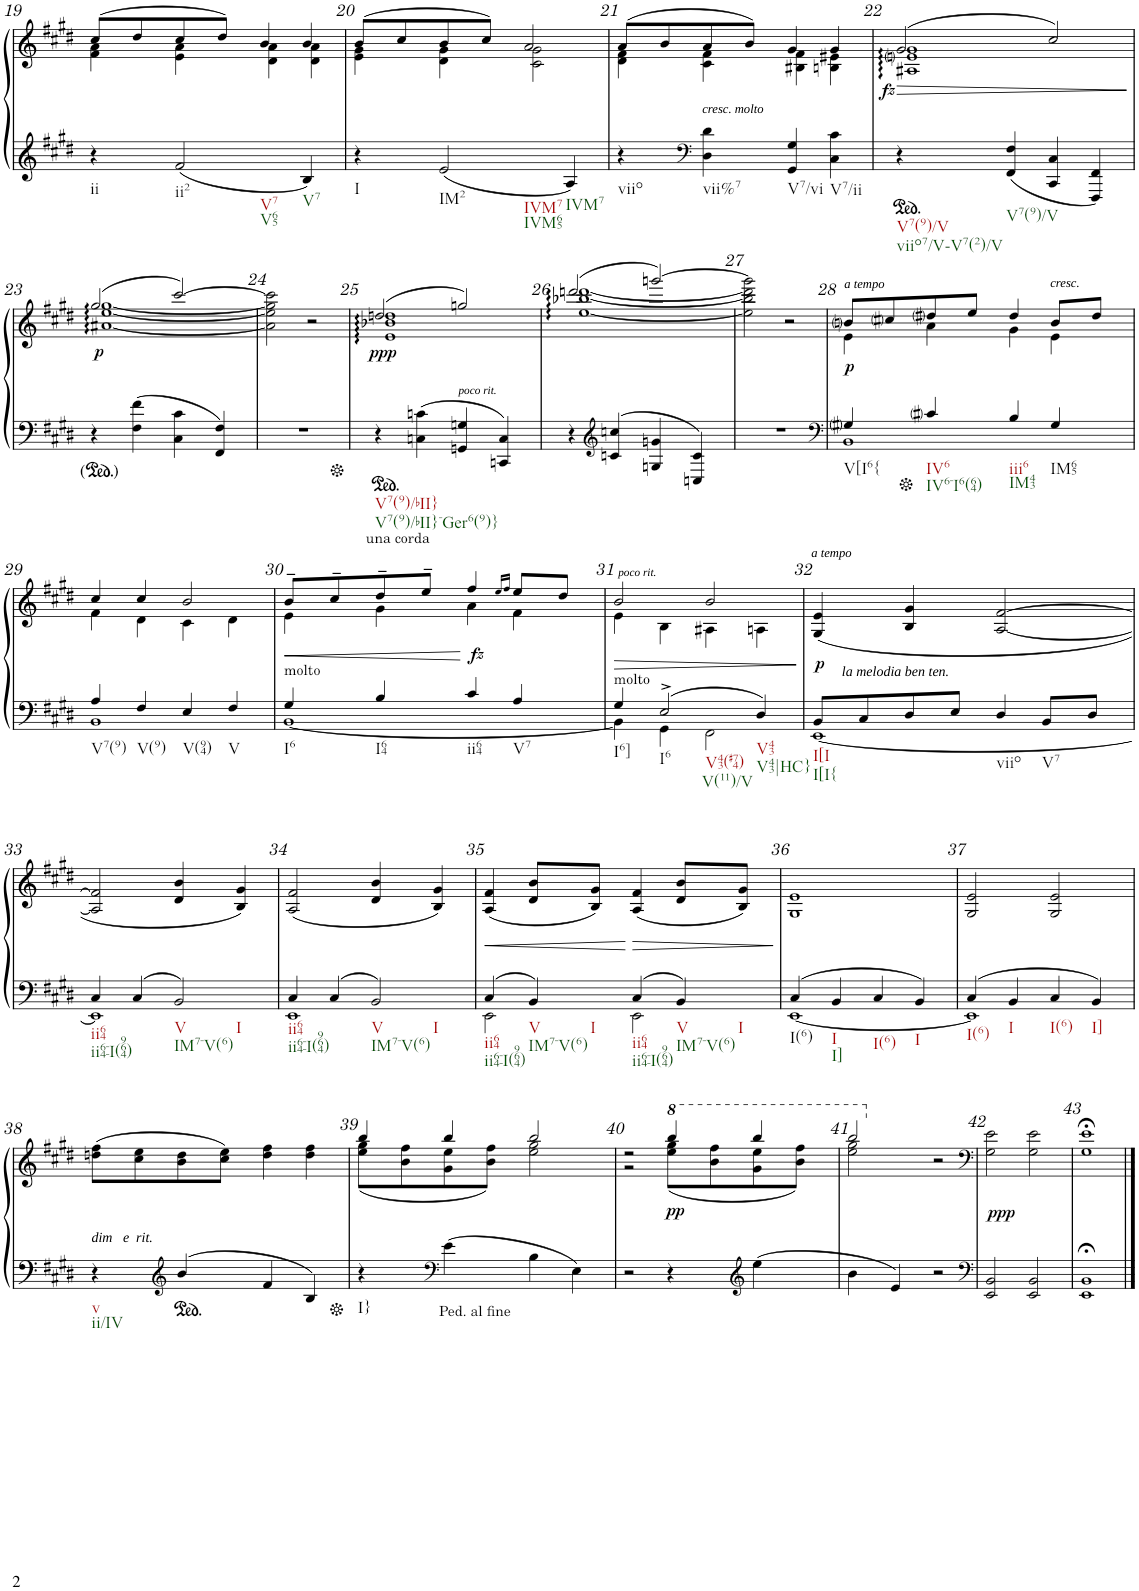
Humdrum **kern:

**kern	**kern	**dynam
*part1	*part1	*part1
*staff2	*staff1	*staff1/2
*I"Midi_1	*	*
!!LO:PB:g=z
*clefG2	*clefG2	*
*k[f#c#g#d#]	*k[f#c#g#d#]	*
*E:	*E:	*
*M4/4	*M4/4	*
*met(c)	*met(c)	*
=19	=19	=19
*	*^	*
!LO:TX:b:t=ii	!	!	!
4r	(>8cc#/L	4f#\ 4a\	.
.	8dd#/	.	.
!LO:TX:b:t=ii2	!	!	!
!LO:TX:b:t=V7	!	!	!
!LO:TX:b:t=V65	!	!	!
2f#/	8cc#/	4e\ 4a\	.
.	8dd#/J)	.	.
.	4b/	4d#\ 4a\	.
!LO:TX:b:t=V7	!	!	!
4B/	4b/	4d#\ 4a\	.
=20	=20	=20	=20
!LO:TX:b:t=I	!	!	!
4r	(8b/L	4e\ 4g#\	.
.	8cc#/	.	.
!LO:TX:b:t=IM2	!	!	!
!LO:TX:b:t=IVM7	!	!	!
!LO:TX:b:t=IVM65	!	!	!
2e/	8b/	4d#\ 4g#\	.
.	8cc#/J)	.	.
.	2a/	2c#\ 2g#\	.
!LO:TX:b:t=IVM7	!	!	!
4A/	.	.	.
=21	=21	=21	=21
!LO:TX:b:t=viio	!	!	!
4r	(8a/L	4d#\ 4f#\	.
.	8b/	.	.
*clefF4	*	*	*
!	!LO:TX:b:i:t=cresc. molto	!	!
!LO:TX:b:t=vii%7	!	!	!
4D#\ 4d#\	8a/	4c#\ 4f#\	.
.	8b/J)	.	.
!LO:TX:b:t=V7/vi	!	!	!
4GG#/ 4G#/	4g#/	4B#X\ 4f#\	.
!LO:TX:b:t=V7/ii	!	!	!
4C#\ 4c#\	4g#/	4Bn\ 4e#X\	.
=22	=22	=22	=22
!LO:TX:b:t=V7(9)/V	!	!	!
!LO:TX:b:t=viio7/V-V7(2)/V	!	!	!
!	!	!	!LO:HP:b
!	!	!	!LO:DY:n=1:b
4r	(>2g#/	1A#X 1eni 1g#	> fz
!LO:TX:b:t=V7(9)/V	!	!	!
4FF#/ 4F#/	.	.	.
4CC#/ 4C#/	2cc#/)	.	.
4FFF#/ 4FF#/	.	.	.
!!LO:LB:g=z	!!
=23	=23	=23	=23
!	!	!	!LO:DY:b
4r	(>2gg#/	[1a#X [1ee [1gg#	p
4F#\ 4f#\	.	.	.
4C#\ 4c#\	[2ccc#/)	.	.
4FF#/ 4F#/	.	.	.
*	*v	*v	*
=24	=24	=24
1r	2a#\] 2ee\] 2gg#\] 2ccc#\]	.
.	2r	.
=25	=25	=25
*	*^	*
!LO:TX:b:t=una corda	!	!	!
!LO:TX:b:t=V7(9)/bII}	!	!	!
!LO:TX:b:t=V7(9)/bII}-Ger6(9)}	!	!	!
!	!	!	!LO:DY:b
4r	(>2ddn/	1e 1b-X 1dd	ppp
4Cn\ 4cn\	.	.	.
!LO:TX:a:i:t=poco rit.	!	!	!
4GGn/ 4Gn/	2ggn/)	.	.
4CCn/ 4C/	.	.	.
=26	=26	=26	=26
4r	(>2dddn/	[1ee [1bb-X [1ddd	.
*clefG2	*	*	*
4cn/ 4ccn/	.	.	.
4Gn/ 4gn/	[2gggn/)	.	.
4Cn/ 4c/	.	.	.
=27	=27	=27	=27
1r	2ggg\]	2ee\] 2bb-\] 2ddd\]	.
.	2r	2ryy	.
=28	=28	=28	=28
*clefF4	*	*	*
*^	*	*	*
!	!	!LO:TX:a:i:t=a tempo	!	!
!LO:TX:b:t=V[I6{	!	!	!	!
!	!	!	!	!LO:DY:b
4G#i/	1BB	8bni/L	4e\	p
.	.	8cc#i/	.	.
!LO:TX:b:t=IV6	!	!	!	!
!LO:TX:b:t=IV6-I6(64)	!	!	!	!
4c#i/	.	8dd#i/	4a\	.
.	.	8ee/J	.	.
!LO:TX:b:t=iii6	!	!	!	!
!LO:TX:b:t=IM43	!	!	!	!
4B/	.	4dd#/	4g#\	.
!	!	!LO:TX:a:i:t=cresc.	!	!
!LO:TX:b:t=IM65	!	!	!	!
4G#/	.	8b/L	4e\	.
.	.	8dd#/J	.	.
!!LO:LB:g=z	!!
=29	=29	=29	=29	=29
!LO:TX:b:t=V7(9)	!	!	!	!
4A/	1BB	4cc#/	4f#\	.
!LO:TX:b:t=V(9)	!	!	!	!
4F#/	.	4cc#/	4d#\	.
!LO:TX:b:t=V(94)	!	!	!	!
4E/	.	2b/	4c#\	.
!LO:TX:b:t=V	!	!	!	!
4F#/	.	.	4d#\	.
=30	=30	=30	=30	=30
!	!	!LO:TX:b:t=molto	!	!
!LO:TX:b:t=I6	!	!	!	!
!	!	!	!	!LO:HP:b
4G#/	[1BB	8b~/L	4e\	<
.	.	8cc#~/	.	.
!LO:TX:b:t=I64	!	!	!	!
4B/	.	8dd#~/	4g#\	.
.	.	8ee~/J	.	.
!LO:TX:b:t=ii64	!	!	!	!
!	!	!	!	!LO:DY:n=1:b
4c#/	.	4ff#/	4a\	] fz
.	.	16qee/LL	.	.
.	.	16qff#/JJ	.	.
!LO:TX:b:t=V7	!	!	!	!
4A/	.	8ee/L	4f#\	.
.	.	8dd#/J	.	.
=31	=31	=31	=31	=31
!	!	!LO:TX:a:i:t=poco rit.	!	!
!	!	!LO:TX:b:t=molto	!	!
!LO:TX:b:t=I6]	!	!	!	!
!	!	!	!	!LO:HP:b
4G#/	4BB\]	2b/	4e\	>
!LO:TX:b:t=I6	!	!	!	!
!LO:TX:b:t=V43(#74)	!	!	!	!
!LO:TX:b:t=V(11)/V	!	!	!	!
2E^/	4GG#\	.	4B\	.
.	2FF#\	2b/	4A#X\	.
!LO:TX:b:t=V43	!	!	!	!
!LO:TX:b:t=V43|HC}	!	!	!	!
4D#/	.	.	4An\	.
*v	*v	*	*	*
*	*v	*v	*
.	.	[
=32	=32	=32
*^	*	*
!	!	!LO:TX:a:i:t=a tempo	!
!	!	!LO:TX:b:i:t=la melodia ben ten.	!
!LO:TX:b:t=I[I	!	!	!
!LO:TX:b:t=I[I{	!	!	!
!	!	!	!LO:DY:b
8BB/L	[1EE	(<4G#/ 4e/	p
8C#/	.	.	.
8D#/	.	4B/ 4g#/	.
8E/J	.	.	.
!LO:TX:b:t=viio	!	!	!
4D#/	.	[2A/ [2f#/	.
!LO:TX:b:t=V7	!	!	!
8BB/L	.	.	.
8D#/J	.	.	.
!!LO:LB:g=z
=33	=33	=33	=33
!LO:TX:b:t=ii64	!	!	!
!LO:TX:b:t=ii64-I(964)	!	!	!
4C#/	1EE]	2A/] 2f#/]	.
4C#/	.	.	.
!LO:TX:b:t=V	!	!	!
!LO:TX:b:t=IM7-V(6)	!	!	!
!LO:TX:b:t=I	!	!	!
2BB/	.	4d#/ 4b/	.
.	.	4B/ 4g#/)	.
=34	=34	=34	=34
!LO:TX:b:t=ii64	!	!	!
!LO:TX:b:t=ii64-I(964)	!	!	!
4C#/	1EE	(<2A/ 2f#/	.
4C#/	.	.	.
!LO:TX:b:t=V	!	!	!
!LO:TX:b:t=IM7-V(6)	!	!	!
!LO:TX:b:t=I	!	!	!
2BB/	.	4d#/ 4b/	.
.	.	4B/ 4g#/)	.
=35	=35	=35	=35
!LO:TX:b:t=ii64	!	!	!
!LO:TX:b:t=ii64-I(964)	!	!	!
!	!	!	!LO:HP:b
4C#/	2EE\	(<4A/ 4f#/	<
!LO:TX:b:t=V	!	!	!
!LO:TX:b:t=IM7-V(6)	!	!	!
!LO:TX:b:t=I	!	!	!
4BB/	.	8d#/ 8b/L	.
.	.	8B/ 8g#/J)	.
!LO:TX:b:t=ii64	!	!	!
!LO:TX:b:t=ii64-I(964)	!	!	!
4C#/	2EE\	(<4A/ 4f#/	]
!LO:TX:b:t=V	!	!	!
!LO:TX:b:t=IM7-V(6)	!	!	!
!LO:TX:b:t=I	!	!	!
4BB/	.	8d#/ 8b/L	.
.	.	8B/ 8g#/J)	.
*v	*v	*	*
.	.	[
=36	=36	=36
*^	*	*
!LO:TX:b:t=I(6)	!	!	!
4C#/	[1EE	1G# 1e	.
!LO:TX:b:t=I	!	!	!
!LO:TX:b:t=I]	!	!	!
4BB/	.	.	.
!LO:TX:b:t=I(6)	!	!	!
4C#/	.	.	.
!LO:TX:b:t=I	!	!	!
4BB/	.	.	.
=37	=37	=37	=37
!LO:TX:b:t=I(6)	!	!	!
4C#/	1EE]	2G#/ 2e/	.
!LO:TX:b:t=I	!	!	!
4BB/	.	.	.
!LO:TX:b:t=I(6)	!	!	!
4C#/	.	2G#/ 2e/	.
!LO:TX:b:t=I]	!	!	!
4BB/	.	.	.
*v	*v	*	*
!!LO:LB:g=z
=38	=38	=38
!LO:TX:a:i:t=dim   e  rit.	!	!
!LO:TX:b:t=v	!	!
!LO:TX:b:t=ii/IV	!	!
4r	(>8ddn\ 8ff#\L	.
.	8cc#\ 8ee\	.
*clefG2	*	*
4b/	8b\ 8dd\	.
.	8cc#\ 8ee\J)	.
4f#/	4dd\ 4ff#\	.
4B/	4dd\ 4ff#\	.
=39	=39	=39
*	*^	*
!LO:TX:b:t=I}	!	!	!
4r	4bb/	(<8ee\ 8gg#\L	.
.	.	8b\ 8ff#\	.
*clefF4	*	*	*
!LO:TX:b:t=Ped. al fine	!	!	!
4e\	4bb/	8g#\ 8ee\	.
.	.	8b\ 8ff#\J)	.
4B\	2bb/	2ee\ 2gg#\	.
4E\	.	.	.
=40	=40	=40	=40
2r	2r	2r	.
*	*8va	*	*
!	!	!	!LO:DY:b
4r	4bbb/	(<8eee\ 8ggg#\L	pp
.	.	8bb\ 8fff#\	.
*clefG2	*	*	*
4ee\	4bbb/	8gg#\ 8eee\	.
.	.	8bb\ 8fff#\J)	.
=41	=41	=41	=41
4b\	2bbb/	2eee\ 2ggg#\	.
4e/	.	.	.
*	*X8va	*	*
2r	2r	2ryy	.
*	*v	*v	*
=42	=42	=42
*clefF4	*clefF4	*
*	*^	*
!	!	!	!LO:DY:b
*	*v	*v	*
2EE/ 2BB/	2G#\ 2e\	ppp
2EE/ 2BB/	2G#\ 2e\	.
=43	=43	=43
*^	*^	*
1BB;<	1EE	1e;<	1G#	.
*v	*v	*	*	*
*	*v	*v	*
==	==	==
*-	*-	*-
